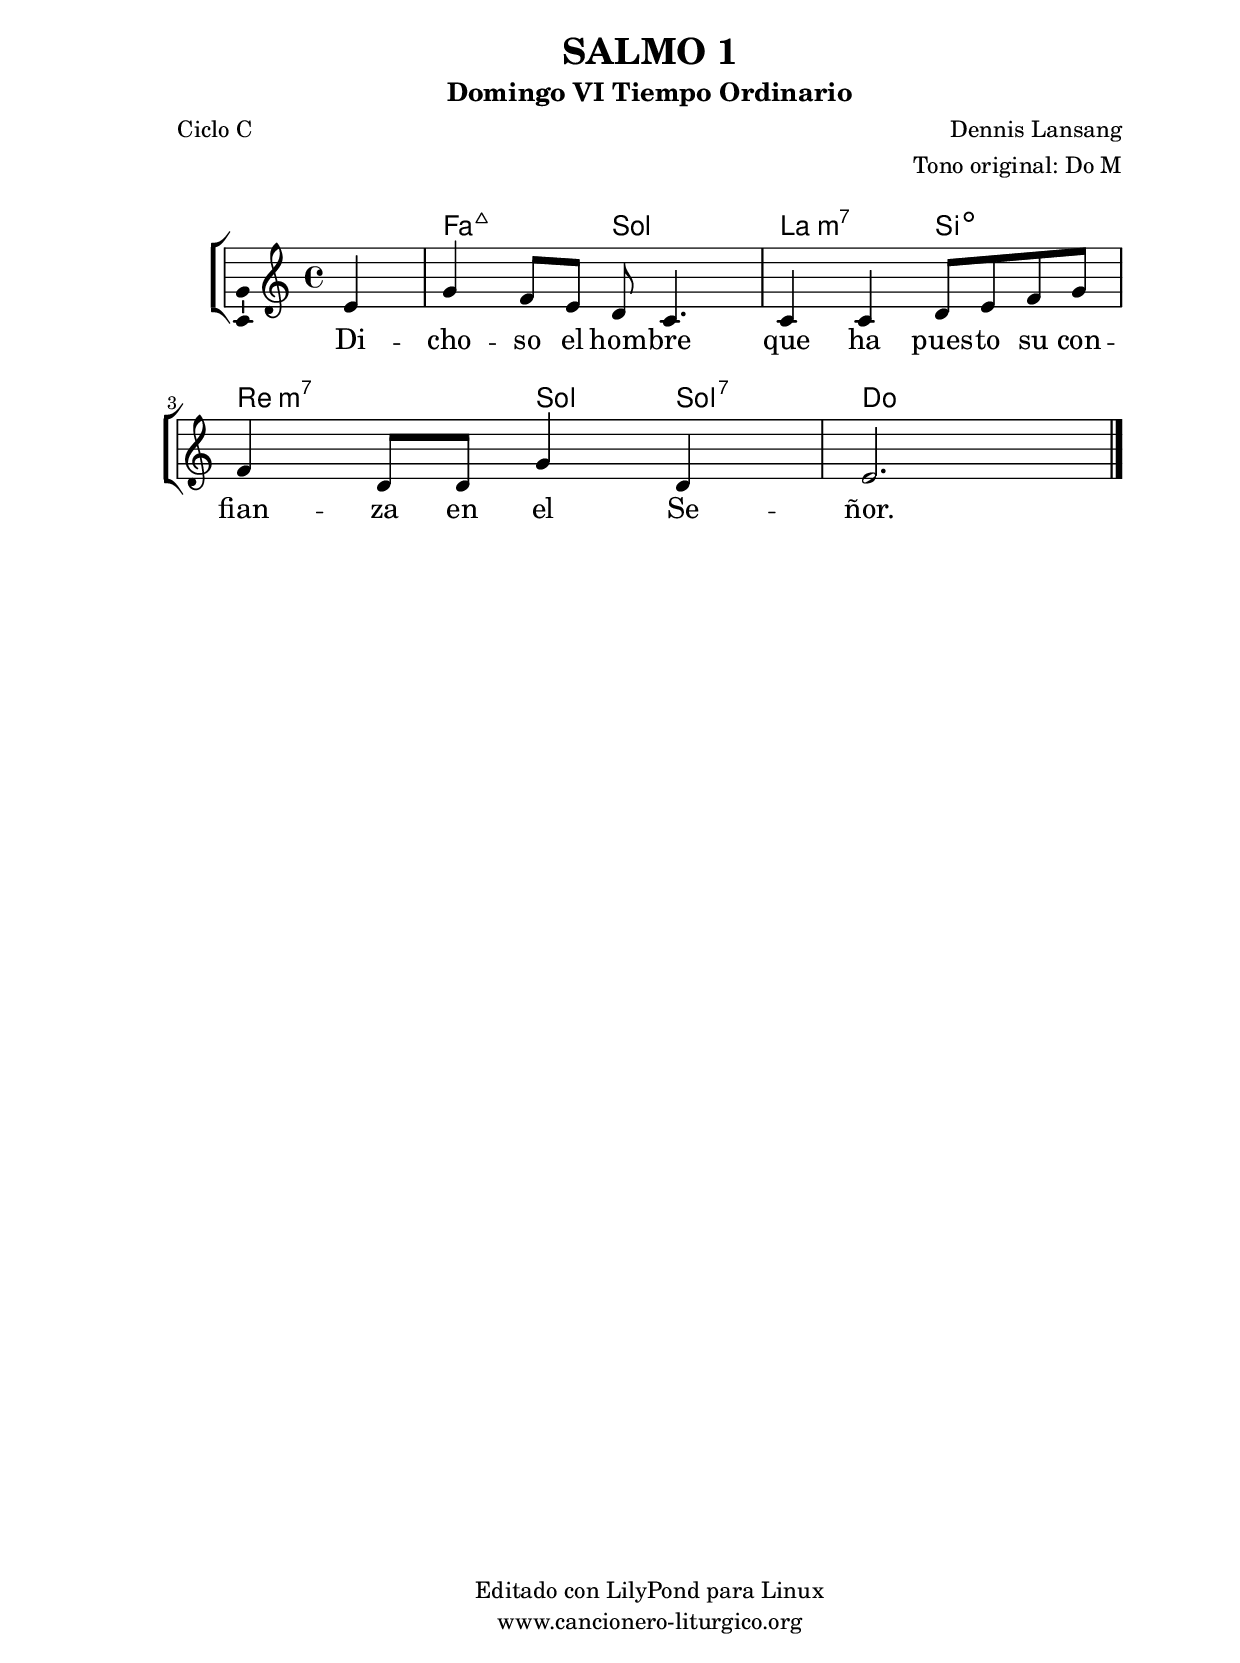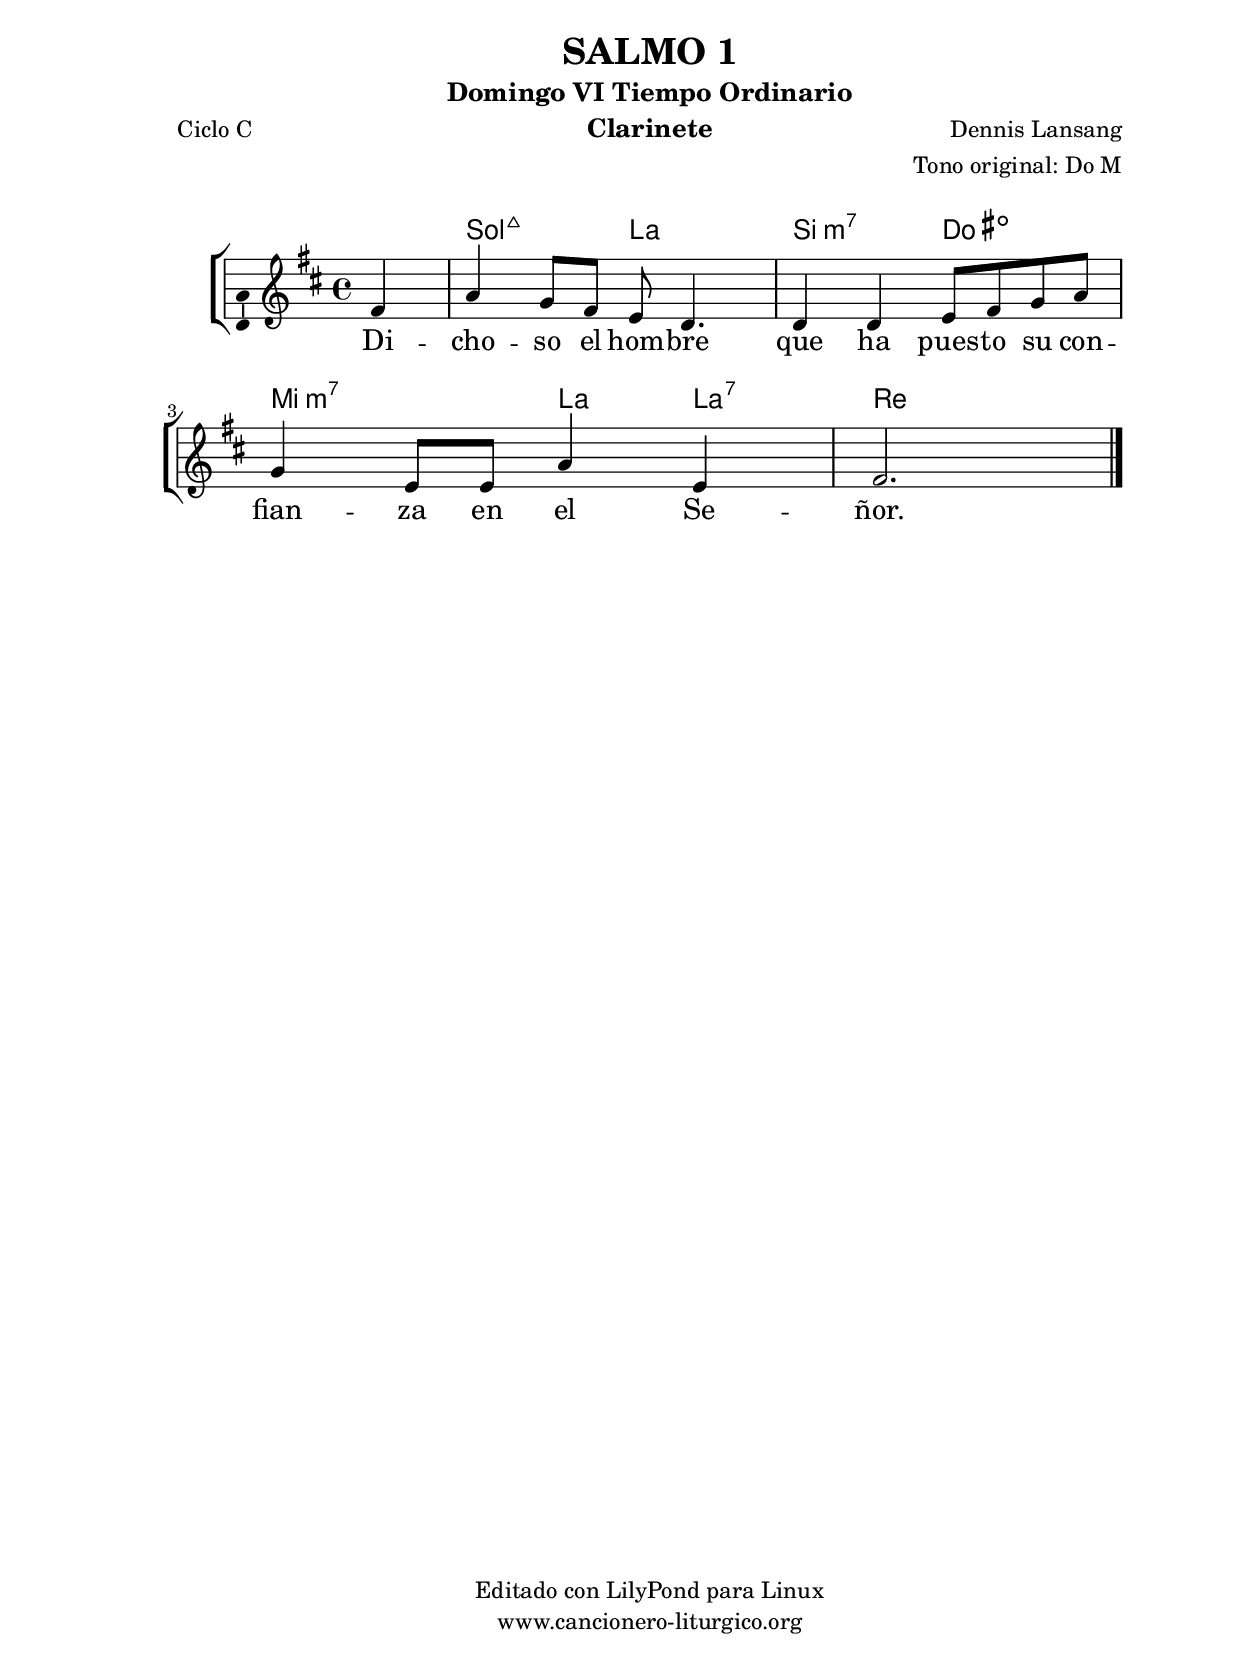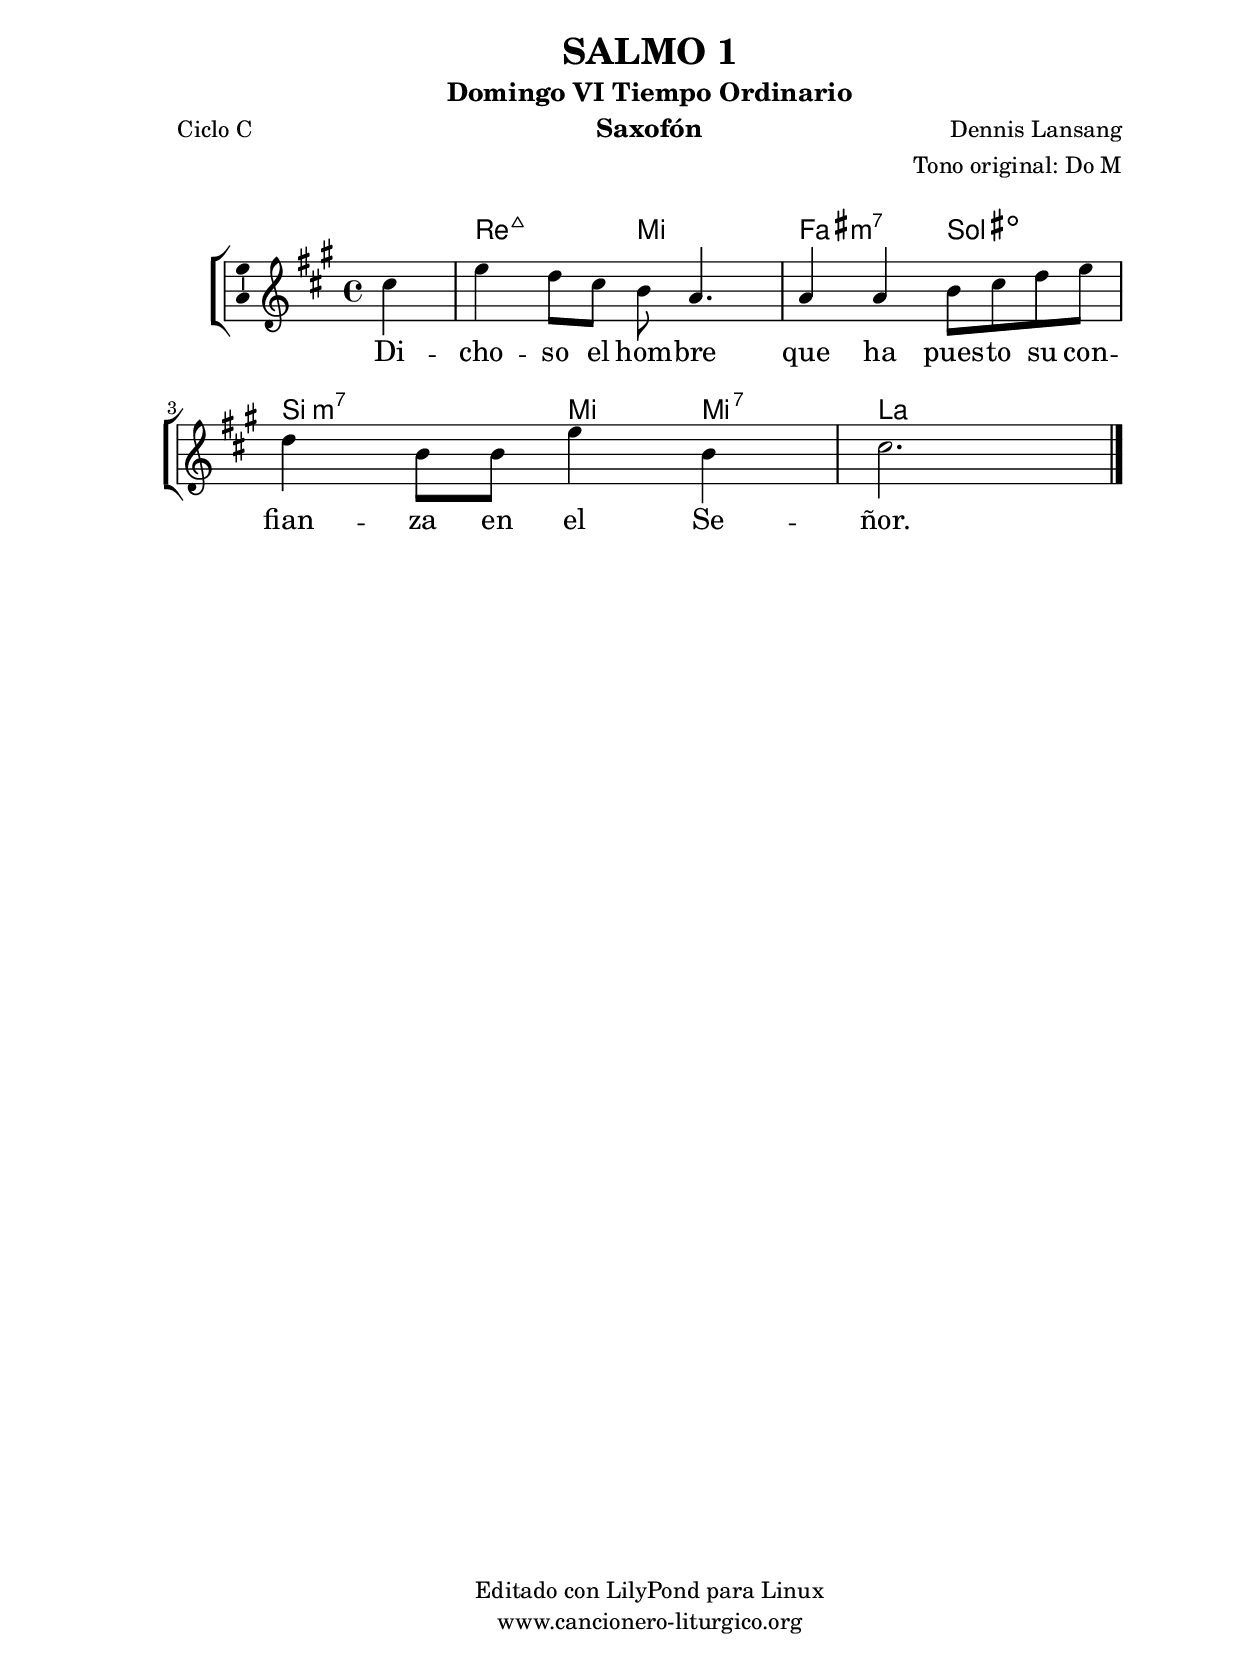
%
%para convertir .midi en .wav:
%timidity filename.midi -Ow -o finename.wav
%
%
%Para convertir de .wav a .mp3:
%lame -h -m j filename.wav
%
%
%para escuchar el midi:
%timidity nombrefichero.midi
%


%versión de lilypond para la que se ha escrito esta partitura:
\version "2.16.0"

	%Tamaño papel
	#(set-default-paper-size "a4")
	%Tamaño partitura
	#(set-global-staff-size 20)
	%No responde al pulsar sobre una nota
	#(ly:set-option 'point-and-click #f)

%parámetros del encabezamiento:
\header {
	title = "SALMO 1"
	subtitle = "Domingo VI Tiempo Ordinario"
	composer = "Dennis Lansang"
	poet = "Ciclo C"
	meter = ""
	arranger = "Tono original: Do M"
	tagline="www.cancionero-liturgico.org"
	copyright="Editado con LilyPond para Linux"
	}

%parámetros asociados al papel:
\paper  {
	oddHeaderMarkup = \markup {\fill-line { \on-the-fly #not-first-page \fromproperty #'header:title \on-the-fly #not-first-page \fromproperty #'header:composer }}
	evenHeaderMarkup = \markup {\fill-line { \fromproperty #'header:composer \fromproperty #'header:title }}
	#(set-paper-size "a4")
	print-page-number = ##f
	first-page-number = 1
	print-first-page-number = ##f
%	head-separation = 3.0 \cm
	top-margin = 2.0 \cm
	bottom-margin = 0.5\cm
%%%	bottom-margin = -1.0\cm
	left-margin = 3.0 \cm
	line-width = 16.0 \cm 
	indent = 8\mm
	interscoreline = 2.\mm
	between-system-space = 15\mm
%	para que las partituras no llenen la hoja:
	ragged-bottom = ##t
%	idem para la última hoja:
	ragged-last-bottom = ##f
%	para que las partituras llenen el ancho del papel:
	ragged-last = ##f
	after-title-space = 2.5 \cm
%page-count=1
%system-count=2

	%Flexible Vertical Spacing
%	markup-markup-spacing =
%	#'((basic-distance . 15) (minimum-distance . 15) (padding . 3))
	markup-system-spacing =
	#'((basic-distance . 15) (minimum-distance . 15) (padding . 3))
	system-system-spacing =
	#'((basic-distance . 15) (minimum-distance . 15) (padding . 3))
	score-system-spacing =
	#'((basic-distance . 15) (minimum-distance . 15) (padding . 5))
%	top-system-spacing = % header
%	#'((basic-distance . 8) (minimum-distance . 0) (padding . 3))
%	top-markup-spacing =
%	#'((basic-distance . 20) (minimum-distance . 20) (padding . 3))
	last-bottom-spacing = % footer
	#'((basic-distance . 5) (minimum-distance . 5) (padding . 3))
%	score-markup-spacing =
%	#'((basic-distance . 16) (minimum-distance . 13) (padding . 3))

	}


%parámetros que afectan a toda la partitura:
global =  {
	%clave de sol (G):
	\clef G
	%armadura:
%	\transpose a g
	\key c \major
	\tempo 4=86
	\set Score.tempoHideNote = ##t
	}


acordes = {
	\italianChords
	\chordmode {
%	\transpose a g
{
s4
f2:7+ g a:m7 b:dim d:m7 g4 g:7 c2.
	}
	}
}


melodia = 
%	\transpose a g
{
	\relative c'{
	\time 4/4

\partial4
e4
g4 f8 e d c4.
c4 c d8 e f g
f4 d8 d g4 d
e2. %s4

	\bar "|."
	}
	}


texto = \lyricmode {
Di -- cho -- so el hom -- bre que ha pues -- to su con -- fian -- za en el Se -- ñor.
	}


acordesStaff = \context ChordNames = acordesStaff <<
	\set chordChanges = ##t
	\acordes
	>>


vozStaff = \context Voice = vozStaff
\with {\consists "Ambitus_engraver"}
<<
%	\set Staff.instrumentName = ""
%	\set Staff.shortInstrumentName = ""
%	\set Staff.midiInstrument = #"clarinet"
%	\set Staff.midiInstrument = #"cello"
%	\set Staff.midiInstrument = #"flute"
	\set Staff.midiInstrument = #"electric guitar (jazz)"
%	\set Staff.midiInstrument = #"english horn"
%	\set Staff.midiInstrument = #"violin"
%	\set Staff.midiInstrument = #"glockenspiel"
	\set Staff.midiMinimumVolume = #0.7
	\set Staff.midiMaximumVolume = #0.9
	\global
	\melodia
	>>


textoStaff = \context Lyrics = textoStaff <<
	\lyricsto vozStaff \texto
	>>

\book {
	\score {
		\context ChoirStaff {
			\override StaffGroup.SystemStartBracket #'collapse-height = #1
			\override Score.SystemStartBar #'collapse-height = #1
			<<
			\acordesStaff
			\vozStaff
			\textoStaff
			>>
			}
		\layout {
	    		\context {
				\Lyrics
				\override LyricText #'font-size = #2
				}
	   		 \context {
				\Score
				%fontSize = #3
				\override StaffSymbol #'staff-space = #(magstep +3)
				%\override Beam #'thickness = #0.55
				%\override SpacingSpanner #'spacing-increment = #1.0
				%\override Slur #'height-limit = #1.5
				}
			}
		}
	\score {
		\unfoldRepeats
		\context ChoirStaff {
			<<
			\acordesStaff
			\vozStaff
			>>
			}
		\midi {
	  		\context {
	  			\Score
				tempoWholesPerMinute = #(ly:make-moment 70 4)
				}
			}
		}
	}

%Partitura para clarinete
#(define output-suffix "C")
\book {
	\header{
		instrument = "Clarinete"
		}
	\score {
		\context ChoirStaff {
			\override StaffGroup.SystemStartBracket #'collapse-height = #1
			\override Score.SystemStartBar #'collapse-height = #1
\transpose c d
			<<
			\acordesStaff
			\vozStaff
			\textoStaff
			>>
			}
		\layout {
	    		\context {
				\Lyrics
				\override LyricText #'font-size = #2
				}
	   		 \context {
				\Score
				%fontSize = #3
				\override StaffSymbol #'staff-space = #(magstep +3)
				%\override Beam #'thickness = #0.55
				%\override SpacingSpanner #'spacing-increment = #1.0
				%\override Slur #'height-limit = #1.5
				}
			}
		}
	}

%Partitura para saxofón
#(define output-suffix "S")
\book {
	\header{
		instrument = "Saxofón"
		}
	\score {
		\context ChoirStaff {
			\override StaffGroup.SystemStartBracket #'collapse-height = #1
			\override Score.SystemStartBar #'collapse-height = #1
\transpose c a
			<<
			\acordesStaff
			\vozStaff
			\textoStaff
			>>
			}
		\layout {
	    		\context {
				\Lyrics
				\override LyricText #'font-size = #2
				}
	   		 \context {
				\Score
				%fontSize = #3
				\override StaffSymbol #'staff-space = #(magstep +3)
				%\override Beam #'thickness = #0.55
				%\override SpacingSpanner #'spacing-increment = #1.0
				%\override Slur #'height-limit = #1.5
				}
			}
		}
	}

